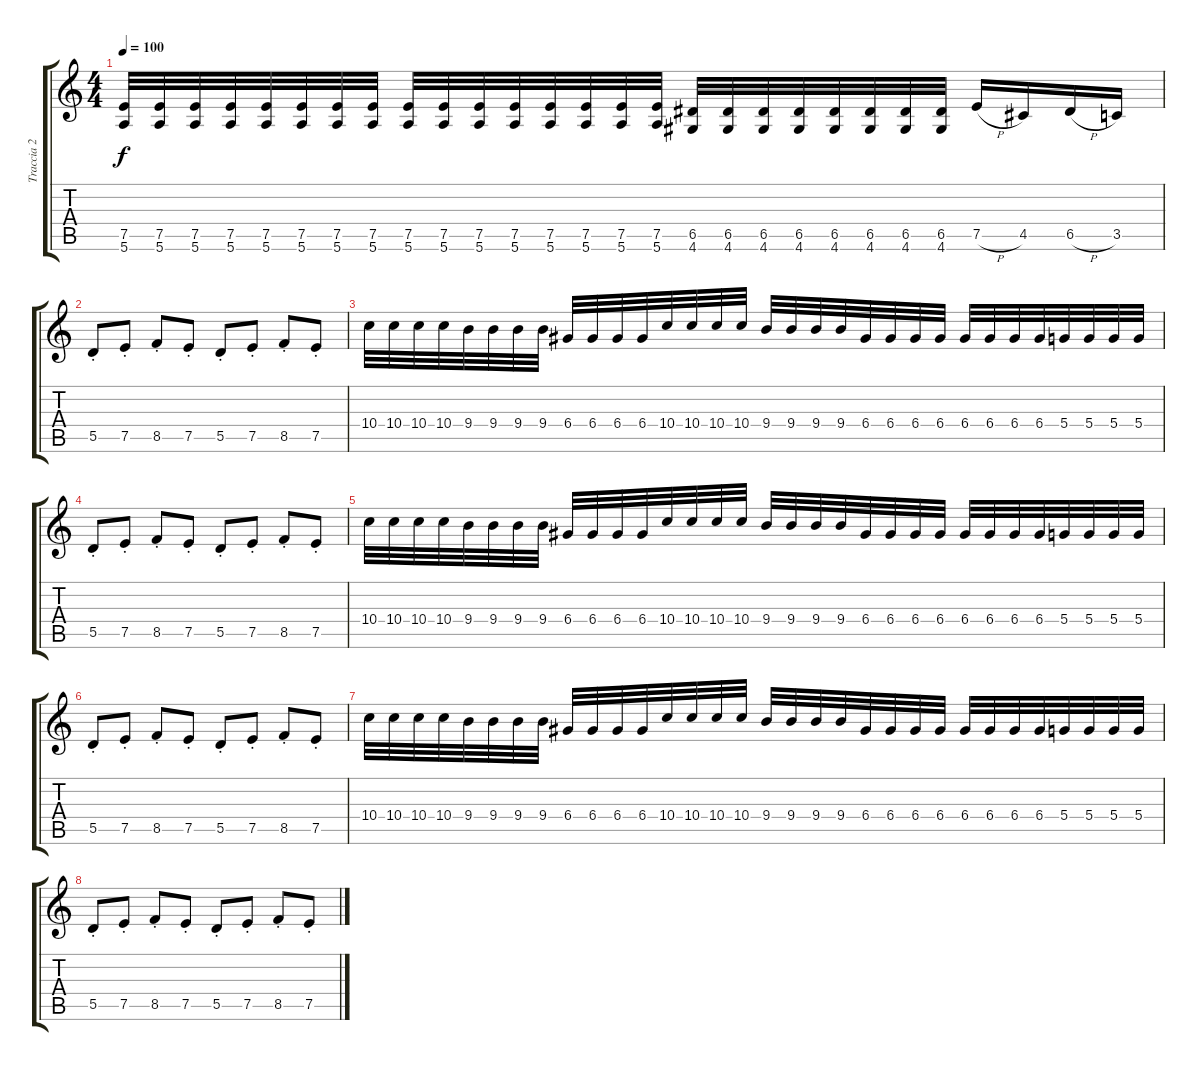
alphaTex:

\track ("Traccia 2" "Traccia 2") {instrument distortionguitar}
\staff {score tabs}
\tuning (E4 B3 G3 D3 A2 E2) {hide}
\ts (4 4)
\tempo 100
\clef g2
\ks c
(7.5 5.6).32{dy f} (7.5 5.6).32 (7.5 5.6).32 (7.5 5.6).32 (7.5 5.6).32 (7.5 5.6).32 (7.5 5.6).32 (7.5 5.6).32 (7.5 5.6).32 (7.5 5.6).32 (7.5 5.6).32 (7.5 5.6).32 (7.5 5.6).32 (7.5 5.6).32 (7.5 5.6).32 (7.5 5.6).32 (6.5 4.6).32 (6.5 4.6).32 (6.5 4.6).32 (6.5 4.6).32 (6.5 4.6).32 (6.5 4.6).32 (6.5 4.6).32 (6.5 4.6).32 7.5{h}.16 4.5.16 6.5{h}.16 3.5.16 |
5.5{st}.8 7.5{st}.8 8.5{st}.8 7.5{st}.8 5.5{st}.8 7.5{st}.8 8.5{st}.8 7.5{st}.8 |
10.4.32 10.4.32 10.4.32 10.4.32 9.4.32 9.4.32 9.4.32 9.4.32 6.4.32 6.4.32 6.4.32 6.4.32 10.4.32 10.4.32 10.4.32 10.4.32 9.4.32 9.4.32 9.4.32 9.4.32 6.4.32 6.4.32 6.4.32 6.4.32 6.4.32 6.4.32 6.4.32 6.4.32 5.4.32 5.4.32 5.4.32 5.4.32 |
5.5{st}.8 7.5{st}.8 8.5{st}.8 7.5{st}.8 5.5{st}.8 7.5{st}.8 8.5{st}.8 7.5{st}.8 |
10.4.32 10.4.32 10.4.32 10.4.32 9.4.32 9.4.32 9.4.32 9.4.32 6.4.32 6.4.32 6.4.32 6.4.32 10.4.32 10.4.32 10.4.32 10.4.32 9.4.32 9.4.32 9.4.32 9.4.32 6.4.32 6.4.32 6.4.32 6.4.32 6.4.32 6.4.32 6.4.32 6.4.32 5.4.32 5.4.32 5.4.32 5.4.32 |
5.5{st}.8 7.5{st}.8 8.5{st}.8 7.5{st}.8 5.5{st}.8 7.5{st}.8 8.5{st}.8 7.5{st}.8 |
10.4.32 10.4.32 10.4.32 10.4.32 9.4.32 9.4.32 9.4.32 9.4.32 6.4.32 6.4.32 6.4.32 6.4.32 10.4.32 10.4.32 10.4.32 10.4.32 9.4.32 9.4.32 9.4.32 9.4.32 6.4.32 6.4.32 6.4.32 6.4.32 6.4.32 6.4.32 6.4.32 6.4.32 5.4.32 5.4.32 5.4.32 5.4.32 |
5.5{st}.8 7.5{st}.8 8.5{st}.8 7.5{st}.8 5.5{st}.8 7.5{st}.8 8.5{st}.8 7.5{st}.8
